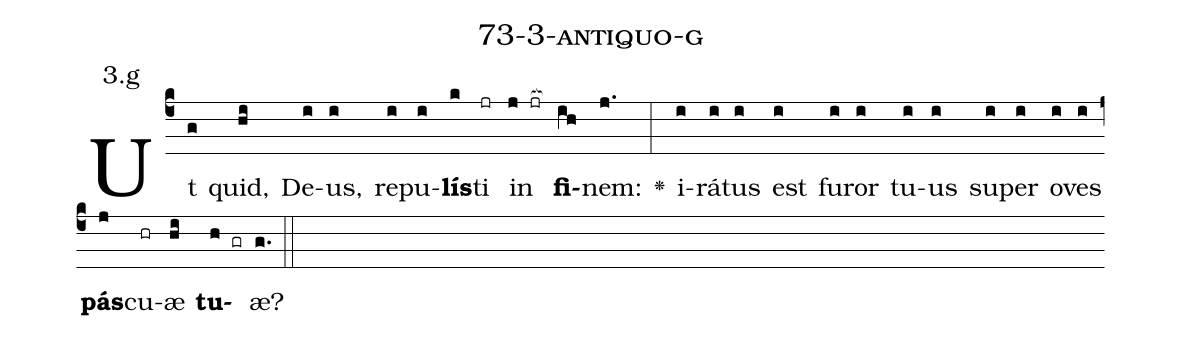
name: 73-3-antiquo-g;
annotation: 3.g;
%%
(c4)Ut(g) quid,(hi) De(i)us,(i) re(i)pu(i)<b>lís</b>(k)ti(jr) in(j jr[ocb:1{]) <b>fi</b>(ih[ocb:0}])nem:(j.) <v>\greheightstar</v>(:) i(i)rá(i)tus(i) est(i) fu(i)ror(i) tu(i)us(i) su(i)per(i) o(i)ves(i) <b>pás</b>(j)cu(hr)æ(hi) <b>tu</b>(h gr)æ?(g.) (::)


%E(i) u(i) o(j) u(hi) a(h) e.(g.) (::)
